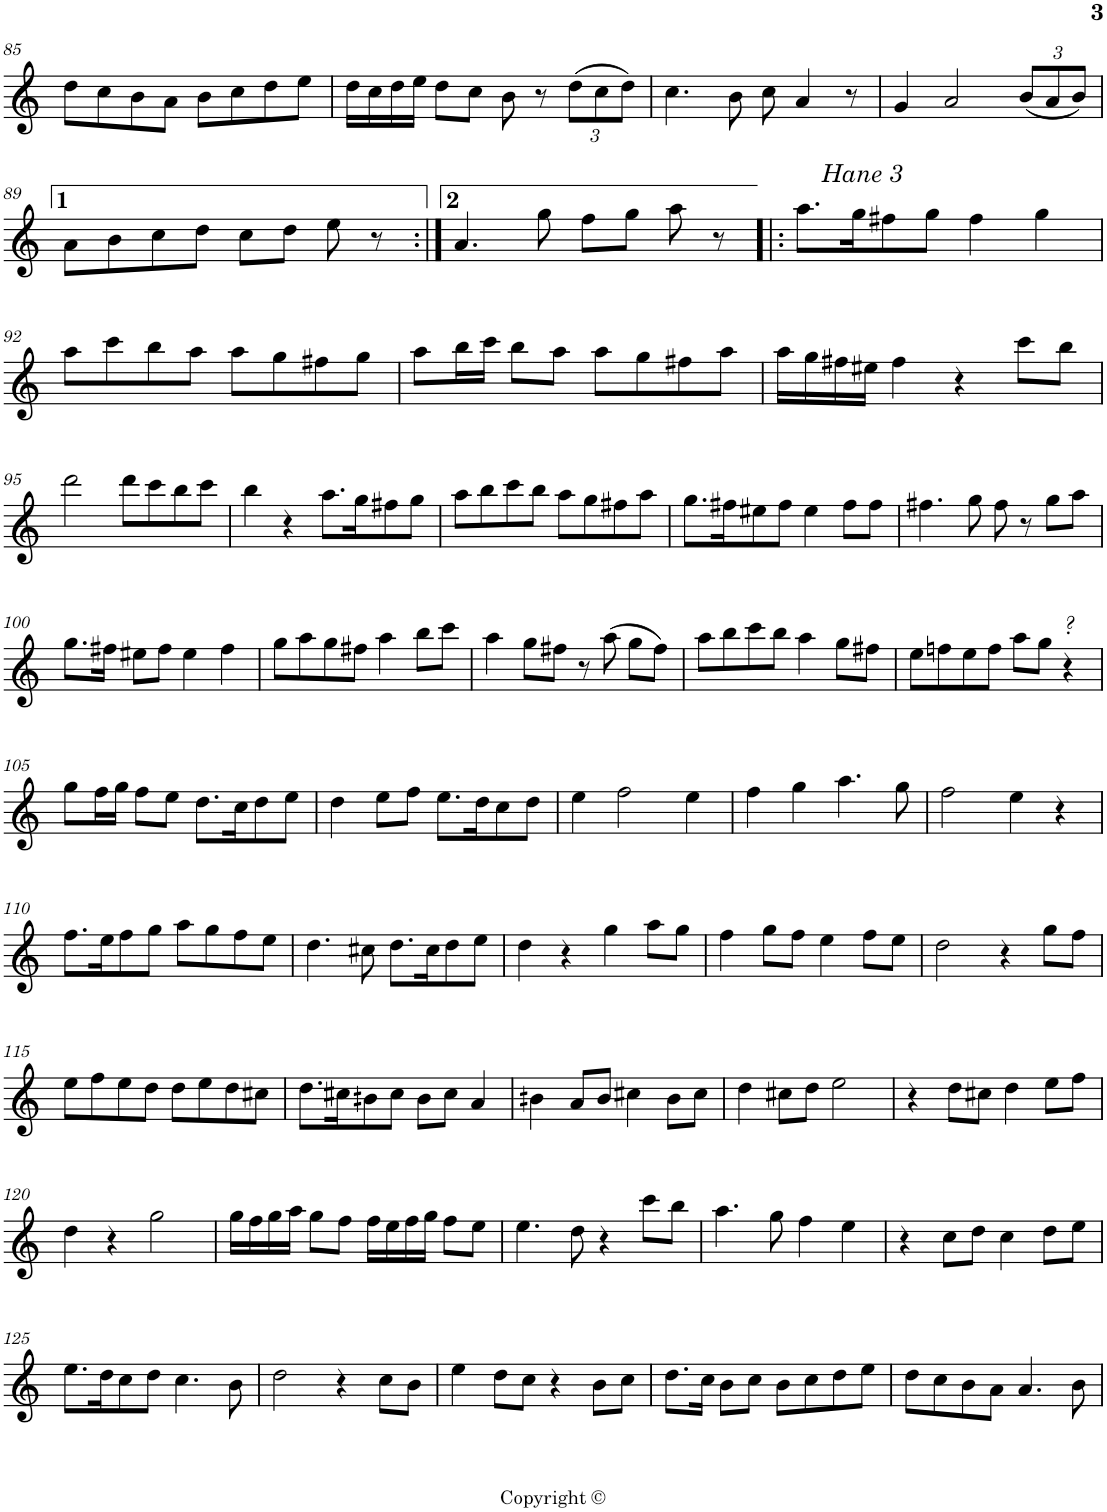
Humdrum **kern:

**kern
*part1
*staff1
*I"Piano
*I'Pno
!!LO:PB:g=z
*clefG2
*k[]
*M4/4
*met(c)
=85
8dd\L
8cc\
8b\
8a\J
8b\L
8cc\
8dd\
8ee\J
=86
16dd\LL
16cc\
16dd\
16ee\JJ
8dd\L
8cc\J
8b\
8r
*Xbrackettup
(12dd\L
12cc\
12dd\J)
=87
4.cc\
8b\
8cc\
4a/
8r
=88
4g/
2a/
(12b/L
12a/
12b/J)
!!LO:LB:g=z
=89
8a\L
8b\
8cc\
8dd\J
8cc\L
8dd\J
8ee\
8r
=90:|!
4.a/
8gg\
8ff\L
8gg\J
8aa\
8r
=91!|:
!LO:TX:a:i:t=Hane 3
8.aa\L
16gg\K
8ff#X\
8gg\J
4ff#\
4gg\
!!LO:LB:g=z
=92
8aa\L
8ccc\
8bb\
8aa\J
8aa\L
8gg\
8ff#X\
8gg\J
=93
8aa\L
16bb\L
16ccc\JJ
8bb\L
8aa\J
8aa\L
8gg\
8ff#X\
8aa\J
=94
16aa\LL
16gg\
16ff#X\
16ee#X\JJ
4ff#\
4r
8ccc\L
8bb\J
!!LO:LB:g=z
=95
2ddd\
8ddd\L
8ccc\
8bb\
8ccc\J
=96
4bb\
4r
8.aa\L
16gg\K
8ff#X\
8gg\J
=97
8aa\L
8bb\
8ccc\
8bb\J
8aa\L
8gg\
8ff#X\
8aa\J
=98
8.gg\L
16ff#X\K
8ee#X\
8ff#\J
4ee#\
8ff#\L
8ff#\J
=99
4.ff#X\
8gg\
8ff#\
8r
8gg\L
8aa\J
!!LO:LB:g=z
=100
8.gg\L
16ff#X\Jk
8ee#X\L
8ff#\J
4ee#\
4ff#\
=101
8gg\L
8aa\
8gg\
8ff#X\J
4aa\
8bb\L
8ccc\J
=102
4aa\
8gg\L
8ff#X\J
8r
(8aa\
8gg\L
8ff#\J)
=103
8aa\L
8bb\
8ccc\
8bb\J
4aa\
8gg\L
8ff#X\J
=104
8ee\L
8ffn\
8ee\
8ff\J
8aa\L
8gg\J
!LO:TX:a:i:t=?
4r
!!LO:LB:g=z
=105
8gg\L
16ff\L
16gg\JJ
8ff\L
8ee\J
8.dd\L
16cc\K
8dd\
8ee\J
=106
4dd\
8ee\L
8ff\J
8.ee\L
16dd\K
8cc\
8dd\J
=107
4ee\
2ff\
4ee\
=108
4ff\
4gg\
4.aa\
8gg\
=109
2ff\
4ee\
4r
!!LO:LB:g=z
=110
8.ff\L
16ee\K
8ff\
8gg\J
8aa\L
8gg\
8ff\
8ee\J
=111
4.dd\
8cc#X\
8.dd\L
16cc#\K
8dd\
8ee\J
=112
4dd\
4r
4gg\
8aa\L
8gg\J
=113
4ff\
8gg\L
8ff\J
4ee\
8ff\L
8ee\J
=114
2dd\
4r
8gg\L
8ff\J
!!LO:LB:g=z
=115
8ee\L
8ff\
8ee\
8dd\J
8dd\L
8ee\
8dd\
8cc#X\J
=116
8.dd\L
16cc#X\K
8bn\
8cc#\J
8b\L
8cc#\J
4a/
=117
4bn\
8a/L
8b/J
4cc#X\
8b\L
8cc#\J
=118
4dd\
8cc#X\L
8dd\J
2ee\
=119
4r
8dd\L
8cc#X\J
4dd\
8ee\L
8ff\J
!!LO:LB:g=z
=120
4dd\
4r
2gg\
=121
16gg\LL
16ff\
16gg\
16aa\JJ
8gg\L
8ff\J
16ff\LL
16ee\
16ff\
16gg\JJ
8ff\L
8ee\J
=122
4.ee\
8dd\
4r
8ccc\L
8bb\J
=123
4.aa\
8gg\
4ff\
4ee\
=124
4r
8cc\L
8dd\J
4cc\
8dd\L
8ee\J
!!LO:LB:g=z
=125
8.ee\L
16dd\K
8cc\
8dd\J
4.cc\
8b\
=126
2dd\
4r
8cc\L
8b\J
=127
4ee\
8dd\L
8cc\J
4r
8b\L
8cc\J
=128
8.dd\L
16cc\Jk
8b\L
8cc\J
8b\L
8cc\
8dd\
8ee\J
=129
8dd\L
8cc\
8b\
8a\J
4.a/
8b\
=
*-
